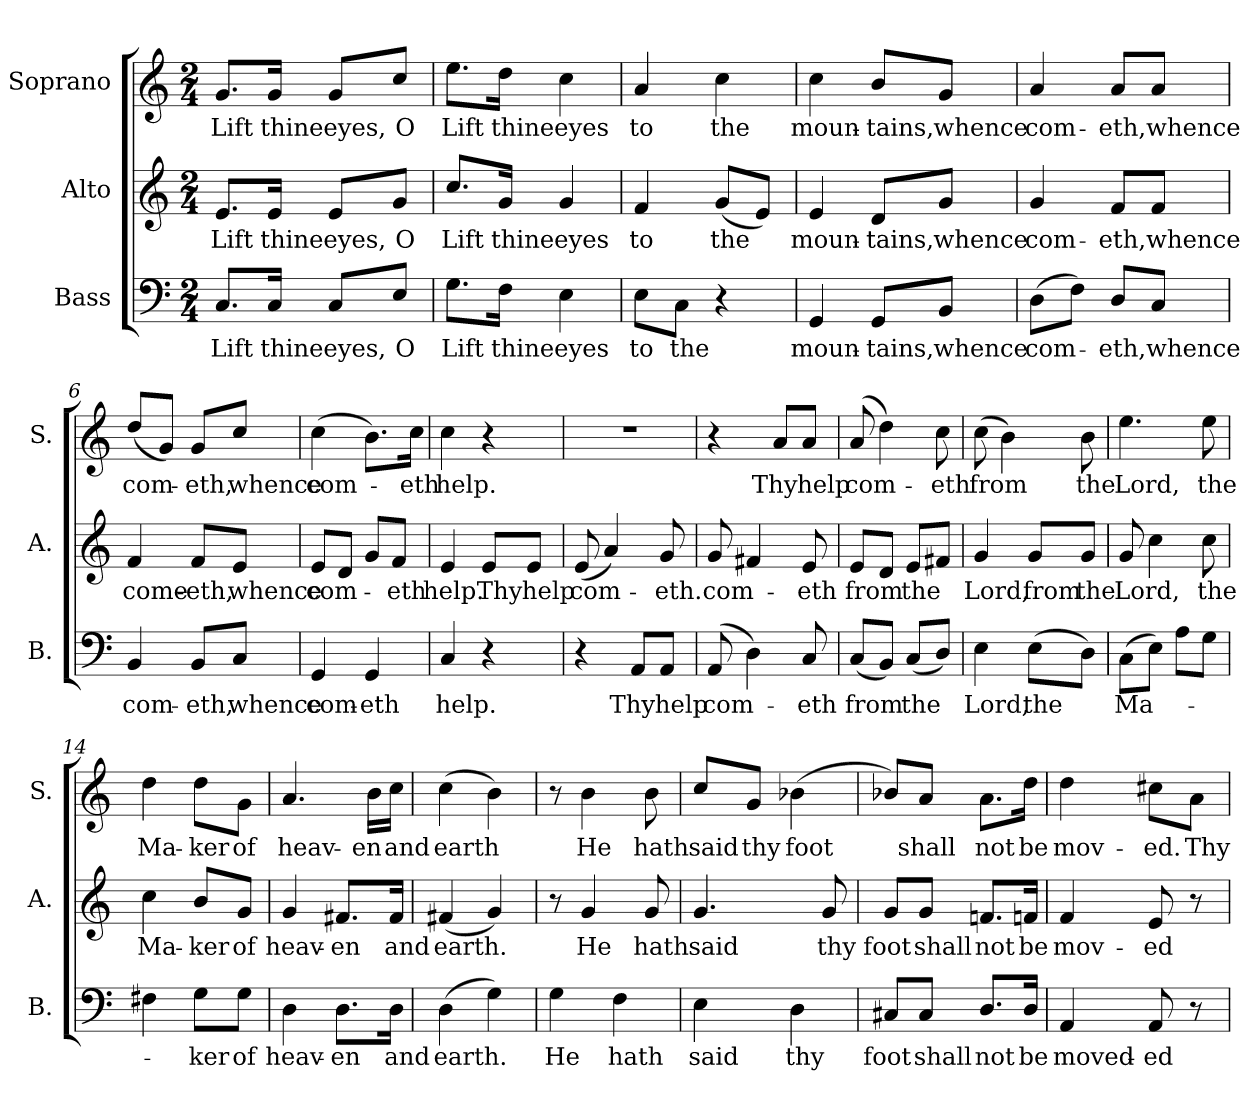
**kern	**text	**kern	**text	**kern	**text
*part3	*part3	*part2	*part2	*part1	*part1
*staff3	*staff3	*staff2	*staff2	*staff1	*staff1
*I"Bass	*	*I"Alto	*	*I"Soprano	*
*I'B.	*	*I'A.	*	*I'S.	*
*clefF4	*	*clefG2	*	*clefG2	*
*k[]	*	*k[]	*	*k[]	*
*M2/4	*	*M2/4	*	*M2/4	*
*MM60	*	*MM60	*	*MM60	*
=1	=1	=1	=1	=1	=1
!	!LO:LY:b	!	!LO:LY:b	!	!LO:LY:b
8.Ci/L	Lift	8.e/L	Lift	8.g/L	Lift
!	!LO:LY:b	!	!LO:LY:b	!	!LO:LY:b
16Ci/Jk	thine	16e/Jk	thine	16g/Jk	thine
!	!LO:LY:b	!	!LO:LY:b	!	!LO:LY:b
8Ci/L	eyes,	8e/L	eyes,	8g/L	eyes,
!	!LO:LY:b	!	!LO:LY:b	!	!LO:LY:b
8Ei/J	O	8g/J	O	8cc/J	O
=2	=2	=2	=2	=2	=2
!	!LO:LY:b	!	!LO:LY:b	!	!LO:LY:b
8.Gi\L	Lift	8.cc/L	Lift	8.ee\L	Lift
!	!LO:LY:b	!	!LO:LY:b	!	!LO:LY:b
16Fi\Jk	thine	16g/Jk	thine	16dd\Jk	thine
!	!LO:LY:b	!	!LO:LY:b	!	!LO:LY:b
4Ei\	eyes	4g/	eyes	4cc\	eyes
=3	=3	=3	=3	=3	=3
!	!LO:LY:b	!	!LO:LY:b	!	!LO:LY:b
8Ei\L	to	4f/	to	4a/	to
!	!LO:LY:b	!	!	!	!
8Ci\J	the	.	.	.	.
!	!	!	!LO:LY:b	!	!LO:LY:b
4r	.	(<8g/L	the	4cc\	the
.	.	8e/J)	.	.	.
=4	=4	=4	=4	=4	=4
!	!LO:LY:b	!	!LO:LY:b	!	!LO:LY:b
4GGi/	moun-	4e/	moun-	4cc\	moun-
!	!LO:LY:b	!	!LO:LY:b	!	!LO:LY:b
8GGi/L	-tains,	8d/L	-tains,	8b/L	-tains,
!	!LO:LY:b	!	!LO:LY:b	!	!LO:LY:b
8BBi/J	whence	8g/J	whence	8g/J	whence
=5	=5	=5	=5	=5	=5
!	!LO:LY:b	!	!LO:LY:b	!	!LO:LY:b
(>8Di\L	com-	4g/	com-	4a/	com-
8Fi\J)	.	.	.	.	.
!	!LO:LY:b	!	!LO:LY:b	!	!LO:LY:b
8Di/L	-eth,	8f/L	-eth,	8a/L	-eth,
!	!LO:LY:b	!	!LO:LY:b	!	!LO:LY:b
8Ci/J	whence	8f/J	whence	8a/J	whence
!!LO:LB:g=z
=6	=6	=6	=6	=6	=6
!	!LO:LY:b	!	!LO:LY:b	!	!LO:LY:b
4BBi/	com-	4f/	come-	(<8dd/L	com-
.	.	.	.	8g/J)	.
!	!LO:LY:b	!	!LO:LY:b	!	!LO:LY:b
8BBi/L	-eth,	8f/L	-eth,	8g/L	-eth,
!	!LO:LY:b	!	!LO:LY:b	!	!LO:LY:b
8Ci/J	whence	8e/J	whence	8cc/J	whence
=7	=7	=7	=7	=7	=7
!	!LO:LY:b	!	!LO:LY:b	!	!LO:LY:b
4GGi/	com-	8e/L	com-	(>4cc\	com-
.	.	8d/J	.	.	.
!	!LO:LY:b	!	!	!	!
4GGi/	-eth	8g/L	.	8.b\L)	.
!	!	!	!LO:LY:b	!	!
.	.	8f/J	-eth	.	.
!	!	!	!	!	!LO:LY:b
.	.	.	.	16cc\Jk	-eth
=8	=8	=8	=8	=8	=8
!	!LO:LY:b	!	!LO:LY:b	!	!LO:LY:b
4Ci/	help.	4e/	help.	4cc\	help.
!	!	!	!LO:LY:b	!	!
4r	.	8e/L	Thy	4r	.
!	!	!	!LO:LY:b	!	!
.	.	8e/J	help	.	.
=9	=9	=9	=9	=9	=9
!	!	!	!LO:LY:b	!	!
4r	.	(<8e/	com-	2r	.
.	.	4a/)	.	.	.
!	!LO:LY:b	!	!	!	!
8AAi/L	Thy	.	.	.	.
!	!LO:LY:b	!	!LO:LY:b	!	!
8AAi/J	help	8g/	-eth.	.	.
=10	=10	=10	=10	=10	=10
!	!LO:LY:b	!	!LO:LY:b	!	!
(>8AAi/	com-	8g/	com-	4r	.
4Di\)	.	4f#X/	.	.	.
!	!	!	!	!	!LO:LY:b
.	.	.	.	8a/L	Thy
!	!LO:LY:b	!	!LO:LY:b	!	!LO:LY:b
8Ci/	-eth	8e/	-eth	8a/J	help
=11	=11	=11	=11	=11	=11
!	!LO:LY:b	!	!LO:LY:b	!	!LO:LY:b
(<8Ci/L	from	8e/L	from	(>8a/	com-
8BBi/J)	.	8d/J	.	4dd\)	.
!	!LO:LY:b	!	!LO:LY:b	!	!
(<8Ci/L	the	8e/L	the	.	.
!	!	!	!	!	!LO:LY:b
8Di/J)	.	8f#X/J	.	8cc\	-eth
!!LO:LB:g=z
=12	=12	=12	=12	=12	=12
!	!LO:LY:b	!	!LO:LY:b	!	!LO:LY:b
4Ei\	Lord,	4g/	Lord,	(>8cc\	from
.	.	.	.	4b\)	.
!	!LO:LY:b	!	!LO:LY:b	!	!
(>8Ei\L	the	8g/L	from	.	.
!	!	!	!LO:LY:b	!	!LO:LY:b
8Di\J)	.	8g/J	the	8b\	the
=13	=13	=13	=13	=13	=13
!	!LO:LY:b	!	!LO:LY:b	!	!LO:LY:b
(>8Ci\L	Ma-	8g/	Lord,	4.ee\	Lord,
8Ei\J)	.	4cc\	.	.	.
8Ai\L	.	.	.	.	.
!	!	!	!LO:LY:b	!	!LO:LY:b
8Gi\J	.	8cc\	the	8ee\	the
=14	=14	=14	=14	=14	=14
!	!	!	!LO:LY:b	!	!LO:LY:b
4F#Xi\	.	4cc\	Ma-	4dd\	Ma-
!	!LO:LY:b	!	!LO:LY:b	!	!LO:LY:b
8Gi\L	-ker	8b/L	-ker	8dd\L	-ker
!	!LO:LY:b	!	!LO:LY:b	!	!LO:LY:b
8Gi\J	of	8g/J	of	8g\J	of
=15	=15	=15	=15	=15	=15
!	!LO:LY:b	!	!LO:LY:b	!	!LO:LY:b
4Di\	heav-	4g/	heav-	4.a/	heav-
!	!LO:LY:b	!	!LO:LY:b	!	!
8.Di\L	-en	8.f#X/L	-en	.	.
!	!	!	!	!	!LO:LY:b
.	.	.	.	16b\LL	-en
!	!LO:LY:b	!	!LO:LY:b	!	!LO:LY:b
16Di\Jk	and	16f#/Jk	and	16cc\JJ	and
=16	=16	=16	=16	=16	=16
!	!LO:LY:b	!	!LO:LY:b	!	!LO:LY:b
(>4Di\	earth.	(<4f#X/	earth.	(>4cc\	earth
4Gi\)	.	4g/)	.	4b\)	.
=17	=17	=17	=17	=17	=17
!	!LO:LY:b	!	!	!	!
4Gi\	He	8r	.	8r	.
!	!	!	!LO:LY:b	!	!LO:LY:b
.	.	4g/	He	4b\	He
!	!LO:LY:b	!	!	!	!
4Fi\	hath	.	.	.	.
!	!	!	!LO:LY:b	!	!LO:LY:b
.	.	8g/	hath	8b\	hath
=18	=18	=18	=18	=18	=18
!	!LO:LY:b	!	!LO:LY:b	!	!LO:LY:b
4Ei\	said	4.g/	said	8cc/L	said
!	!	!	!	!	!LO:LY:b
.	.	.	.	8g/J	thy
!	!LO:LY:b	!	!	!	!LO:LY:b
4Di\	thy	.	.	(>4b-X\	foot
!	!	!	!LO:LY:b	!	!
.	.	8g/	thy	.	.
!!LO:LB:g=z
=19	=19	=19	=19	=19	=19
!	!LO:LY:b	!	!LO:LY:b	!	!
8C#Xi/L	foot	8g/L	foot	8b-X/L)	.
!	!LO:LY:b	!	!LO:LY:b	!	!LO:LY:b
8C#i/J	shall	8g/J	shall	8a/J	shall
!	!LO:LY:b	!	!LO:LY:b	!	!LO:LY:b
8.Di/L	not	8.fn/L	not	8.a\L	not
!	!LO:LY:b	!	!LO:LY:b	!	!LO:LY:b
16Di/Jk	be	16fn/Jk	be	16dd\Jk	be
=20	=20	=20	=20	=20	=20
!	!LO:LY:b	!	!LO:LY:b	!	!LO:LY:b
4AAi/	moved-	4f/	mov-	4dd\	mov-
!	!LO:LY:b	!	!LO:LY:b	!	!LO:LY:b
8AAi/	-ed	8e/	-ed	8cc#X\L	-ed.
!	!	!	!	!	!LO:LY:b
8r	.	8r	.	8a\J	Thy
=	=	=	=	=	=
*-	*-	*-	*-	*-	*-
